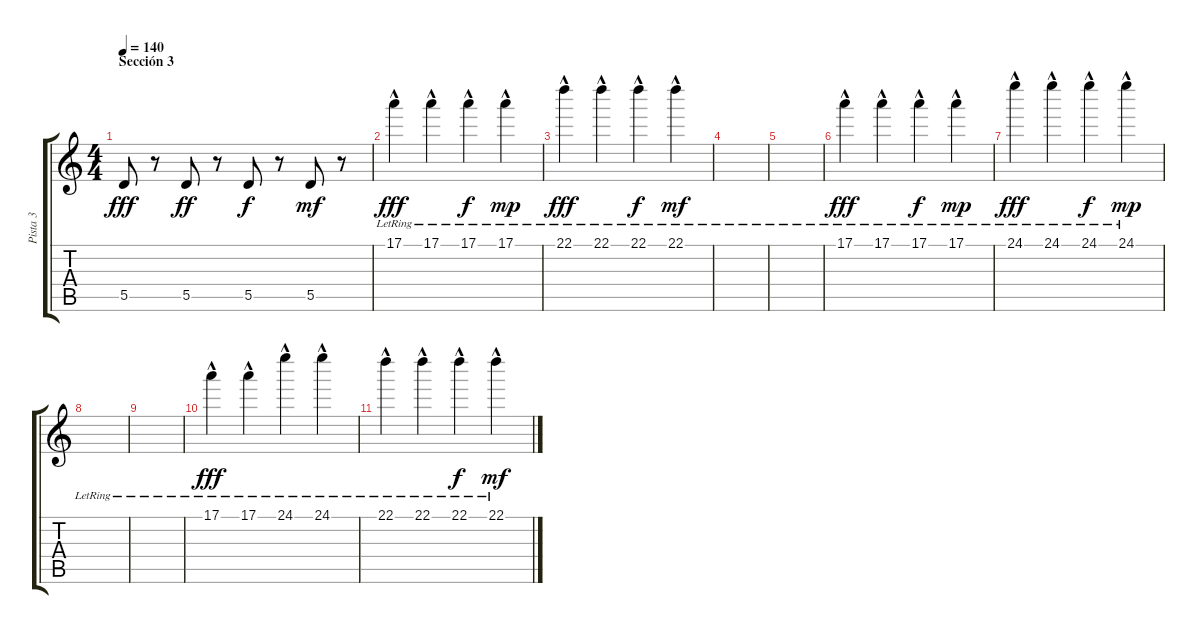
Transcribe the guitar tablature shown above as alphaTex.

\track ("Pista 3" "Pista 3") {instrument distortionguitar}
\staff {score tabs}
\tuning (E4 B3 G3 D3 A2 E2) {hide}
\ts (4 4)
\section ("" "Sección 3")
\tempo 140
\clef g2
\ks c
5.5.8{dy fff volume 0} r.8 5.5.8{dy ff} r.8 5.5.8{dy f} r.8 5.5.8{dy mf} r.8 |
17.1{hac lr}.4{dy fff volume 13 balance 8 instrument acousticgrandpiano} 17.1{hac lr}.4 17.1{hac lr}.4{dy f} 17.1{hac lr}.4{dy mp} |
22.1{hac lr}.4{dy fff} 22.1{hac lr}.4 22.1{hac lr}.4{dy f} 22.1{hac lr}.4{dy mf} |
|
|
17.1{hac lr}.4{dy fff} 17.1{hac lr}.4 17.1{hac lr}.4{dy f} 17.1{hac lr}.4{dy mp} |
24.1{hac lr}.4{dy fff} 24.1{hac lr}.4 24.1{hac lr}.4{dy f} 24.1{hac lr}.4{dy mp} |
|
|
17.1{hac lr}.4{dy fff} 17.1{hac lr}.4 24.1{hac lr}.4 24.1{hac lr}.4 |
22.1{hac lr}.4 22.1{hac lr}.4 22.1{hac lr}.4{dy f} 22.1{hac lr}.4{dy mf}
